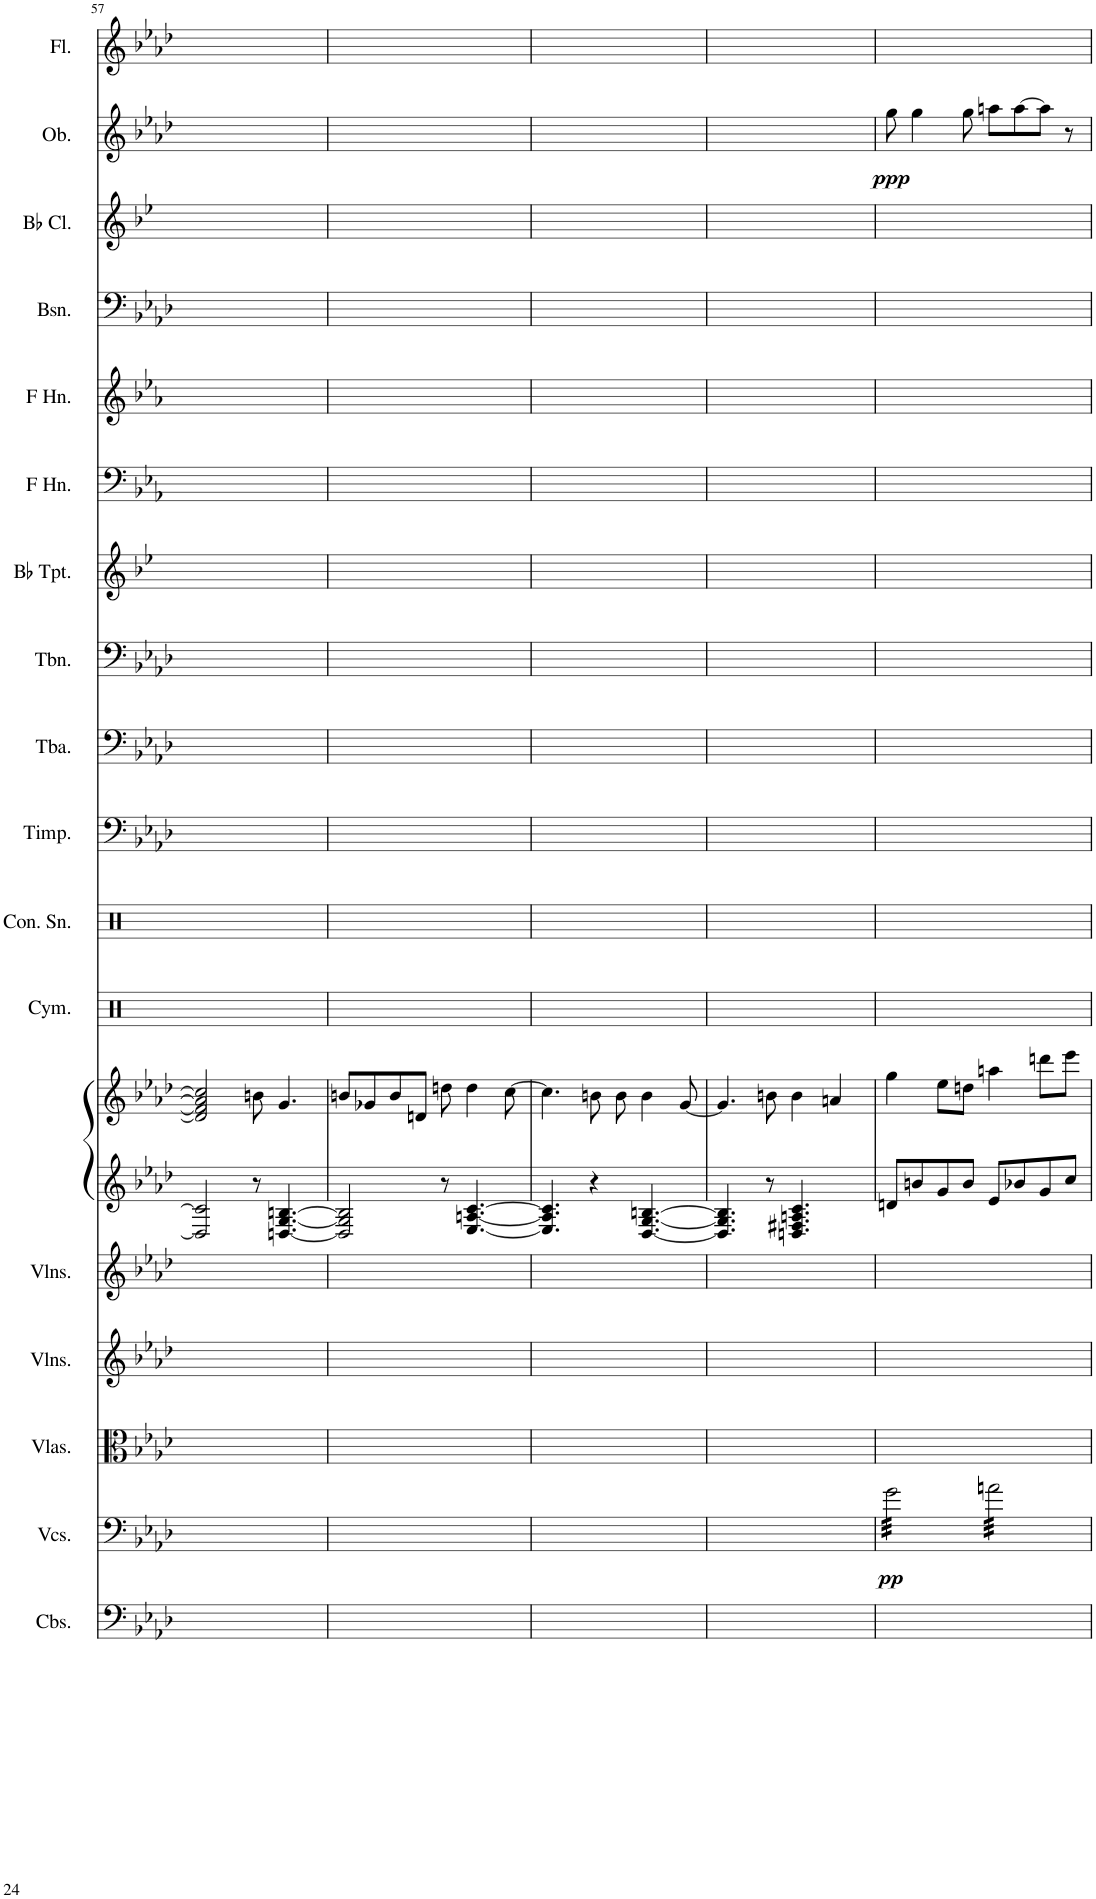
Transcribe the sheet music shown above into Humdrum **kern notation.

**kern	**kern	**dynam	**kern	**kern	**kern	**kern	**kern	**kern	**kern	**kern	**kern	**kern	**kern	**kern	**kern	**kern	**kern	**kern	**dynam	**kern
*part18	*part17	*part17	*part16	*part15	*part14	*part13	*part13	*part12	*part11	*part10	*part9	*part8	*part7	*part6	*part5	*part4	*part3	*part2	*part2	*part1
*staff19	*staff18	*staff18	*staff17	*staff16	*staff15	*staff14	*staff13	*staff12	*staff11	*staff10	*staff9	*staff8	*staff7	*staff6	*staff5	*staff4	*staff3	*staff2	*staff2	*staff1
*I"Contrabasses	*I"Violoncellos	*	*I"Violas	*I"Violins	*I"Violins	*I"Piano	*	*I"Cymbal	*I"Concert Snare Drum	*I"Timpani	*I"Tuba	*I"Trombone	*I"Bb Trumpet	*I"Horn in F	*I"Horn in F	*I"Bassoon	*I"Bb Clarinet	*I"Oboe	*	*I"Flute
*I'Cbs.	*I'Vcs.	*	*I'Vlas.	*I'Vlns.	*I'Vlns.	*I'Pno	*	*I'Cym.	*I'Con. Sn.	*I'Timp.	*I'Tba.	*I'Tbn.	*I'Bb Tpt.	*	*	*I'Bsn.	*I'Bb Cl.	*I'Ob.	*	*I'Fl.
!!LO:PB:g=z
*clefF4	*clefF4	*	*clefC3	*clefG2	*clefG2	*clefG2	*clefG2	*clefX	*clefX	*clefF4	*clefF4	*clefF4	*clefG2	*clefF4	*clefG2	*clefF4	*clefG2	*clefG2	*	*clefG2
*Trd7c12	*	*	*	*	*	*	*	*	*	*	*	*	*Trd1c2	*Trd4c7	*Trd4c7	*	*Trd1c2	*	*	*
*k[b-e-a-d-]	*k[b-e-a-d-]	*	*k[b-e-a-d-]	*k[b-e-a-d-]	*k[b-e-a-d-]	*k[b-e-a-d-]	*k[b-e-a-d-]	*k[]	*k[]	*k[b-e-a-d-]	*k[b-e-a-d-]	*k[b-e-a-d-]	*k[b-e-]	*k[b-e-a-]	*k[b-e-a-]	*k[b-e-a-d-]	*k[b-e-]	*k[b-e-a-d-]	*	*k[b-e-a-d-]
*f:	*f:	*	*f:	*f:	*f:	*f:	*f:	*	*	*f:	*f:	*f:	*g:	*c:	*c:	*f:	*g:	*f:	*	*f:
*M4/4	*M4/4	*	*M4/4	*M4/4	*M4/4	*M4/4	*M4/4	*M4/4	*M4/4	*M4/4	*M4/4	*M4/4	*M4/4	*M4/4	*M4/4	*M4/4	*M4/4	*M4/4	*	*M4/4
=57	=57	=57	=57	=57	=57	=57	=57	=57	=57	=57	=57	=57	=57	=57	=57	=57	=57	=57	=57	=57
1ryy	1ryy	.	1ryy	1ryy	1ryy	2D/] 2c/]	2d/] 2f#/] 2a/] 2cc/]	1ryy	1ryy	1ryy	1ryy	1ryy	1ryy	1ryy	1ryy	1ryy	1ryy	1ryy	.	1ryy
.	.	.	.	.	.	8r	8bn\	.	.	.	.	.	.	.	.	.	.	.	.	.
.	.	.	.	.	.	[4.Dn/ [4.G/ [4.Bn/	4.g/	.	.	.	.	.	.	.	.	.	.	.	.	.
=58	=58	=58	=58	=58	=58	=58	=58	=58	=58	=58	=58	=58	=58	=58	=58	=58	=58	=58	=58	=58
1ryy	1ryy	.	1ryy	1ryy	1ryy	2D/] 2G/] 2B/]	8bn/L	1ryy	1ryy	1ryy	1ryy	1ryy	1ryy	1ryy	1ryy	1ryy	1ryy	1ryy	.	1ryy
.	.	.	.	.	.	.	8g-X/	.	.	.	.	.	.	.	.	.	.	.	.	.
.	.	.	.	.	.	.	8b/	.	.	.	.	.	.	.	.	.	.	.	.	.
.	.	.	.	.	.	.	8dn/J	.	.	.	.	.	.	.	.	.	.	.	.	.
.	.	.	.	.	.	8r	8ddn\	.	.	.	.	.	.	.	.	.	.	.	.	.
.	.	.	.	.	.	[4.E-/ [4.An/ [4.c/	4dd\	.	.	.	.	.	.	.	.	.	.	.	.	.
.	.	.	.	.	.	.	[8cc\	.	.	.	.	.	.	.	.	.	.	.	.	.
=59	=59	=59	=59	=59	=59	=59	=59	=59	=59	=59	=59	=59	=59	=59	=59	=59	=59	=59	=59	=59
1ryy	1ryy	.	1ryy	1ryy	1ryy	4.E-/] 4.A/] 4.c/]	4.cc\]	1ryy	1ryy	1ryy	1ryy	1ryy	1ryy	1ryy	1ryy	1ryy	1ryy	1ryy	.	1ryy
.	.	.	.	.	.	4r	8bn\	.	.	.	.	.	.	.	.	.	.	.	.	.
.	.	.	.	.	.	.	8b\	.	.	.	.	.	.	.	.	.	.	.	.	.
.	.	.	.	.	.	[4.D-/ [4.G/ [4.Bn/	4b\	.	.	.	.	.	.	.	.	.	.	.	.	.
.	.	.	.	.	.	.	[8g/	.	.	.	.	.	.	.	.	.	.	.	.	.
=60	=60	=60	=60	=60	=60	=60	=60	=60	=60	=60	=60	=60	=60	=60	=60	=60	=60	=60	=60	=60
1ryy	1ryy	.	1ryy	1ryy	1ryy	4.D-/] 4.G/] 4.B/]	4.g/]	1ryy	1ryy	1ryy	1ryy	1ryy	1ryy	1ryy	1ryy	1ryy	1ryy	1ryy	.	1ryy
.	.	.	.	.	.	8r	8bn\	.	.	.	.	.	.	.	.	.	.	.	.	.
.	.	.	.	.	.	4.Dn/ 4.F#X/ 4.An/ 4.c/	4b\	.	.	.	.	.	.	.	.	.	.	.	.	.
.	.	.	.	.	.	.	4an/	.	.	.	.	.	.	.	.	.	.	.	.	.
.	.	.	.	.	.	8ryy	.	.	.	.	.	.	.	.	.	.	.	.	.	.
=61	=61	=61	=61	=61	=61	=61	=61	=61	=61	=61	=61	=61	=61	=61	=61	=61	=61	=61	=61	=61
!	!	!LO:DY:b	!	!	!	!	!	!	!	!	!	!	!	!	!	!	!	!	!LO:DY:b	!
*	*tremolo	*	*	*	*	*	*	*	*	*	*	*	*	*	*	*	*	*	*	*
1ryy	32g\LLL	pp	1ryy	1ryy	1ryy	8dn/L	4gg\	1ryy	1ryy	1ryy	1ryy	1ryy	1ryy	1ryy	1ryy	1ryy	1ryy	8gg\	ppp	1ryy
.	32g\	.	.	.	.	.	.	.	.	.	.	.	.	.	.	.	.	.	.	.
.	32g\	.	.	.	.	.	.	.	.	.	.	.	.	.	.	.	.	.	.	.
.	32g\	.	.	.	.	.	.	.	.	.	.	.	.	.	.	.	.	.	.	.
.	32g\	.	.	.	.	8bn/	.	.	.	.	.	.	.	.	.	.	.	4gg\	.	.
.	32g\	.	.	.	.	.	.	.	.	.	.	.	.	.	.	.	.	.	.	.
.	32g\	.	.	.	.	.	.	.	.	.	.	.	.	.	.	.	.	.	.	.
.	32g\	.	.	.	.	.	.	.	.	.	.	.	.	.	.	.	.	.	.	.
.	32g\	.	.	.	.	8g/	8ee-\L	.	.	.	.	.	.	.	.	.	.	.	.	.
.	32g\	.	.	.	.	.	.	.	.	.	.	.	.	.	.	.	.	.	.	.
.	32g\	.	.	.	.	.	.	.	.	.	.	.	.	.	.	.	.	.	.	.
.	32g\	.	.	.	.	.	.	.	.	.	.	.	.	.	.	.	.	.	.	.
.	32g\	.	.	.	.	8b/J	8ddn\J	.	.	.	.	.	.	.	.	.	.	8gg\	.	.
.	32g\	.	.	.	.	.	.	.	.	.	.	.	.	.	.	.	.	.	.	.
.	32g\	.	.	.	.	.	.	.	.	.	.	.	.	.	.	.	.	.	.	.
.	32g\JJJ	.	.	.	.	.	.	.	.	.	.	.	.	.	.	.	.	.	.	.
.	32an\LLL	.	.	.	.	8e-/L	4aan\	.	.	.	.	.	.	.	.	.	.	8aan\L	.	.
.	32an\	.	.	.	.	.	.	.	.	.	.	.	.	.	.	.	.	.	.	.
.	32an\	.	.	.	.	.	.	.	.	.	.	.	.	.	.	.	.	.	.	.
.	32an\	.	.	.	.	.	.	.	.	.	.	.	.	.	.	.	.	.	.	.
.	32an\	.	.	.	.	8b-X/	.	.	.	.	.	.	.	.	.	.	.	[8aa\	.	.
.	32an\	.	.	.	.	.	.	.	.	.	.	.	.	.	.	.	.	.	.	.
.	32an\	.	.	.	.	.	.	.	.	.	.	.	.	.	.	.	.	.	.	.
.	32an\	.	.	.	.	.	.	.	.	.	.	.	.	.	.	.	.	.	.	.
.	32an\	.	.	.	.	8g/	8dddn\L	.	.	.	.	.	.	.	.	.	.	8aa\J]	.	.
.	32an\	.	.	.	.	.	.	.	.	.	.	.	.	.	.	.	.	.	.	.
.	32an\	.	.	.	.	.	.	.	.	.	.	.	.	.	.	.	.	.	.	.
.	32an\	.	.	.	.	.	.	.	.	.	.	.	.	.	.	.	.	.	.	.
.	32an\	.	.	.	.	8cc/J	8eee-\J	.	.	.	.	.	.	.	.	.	.	8r	.	.
.	32an\	.	.	.	.	.	.	.	.	.	.	.	.	.	.	.	.	.	.	.
.	32an\	.	.	.	.	.	.	.	.	.	.	.	.	.	.	.	.	.	.	.
.	32an\JJJ	.	.	.	.	.	.	.	.	.	.	.	.	.	.	.	.	.	.	.
*	*Xtremolo	*	*	*	*	*	*	*	*	*	*	*	*	*	*	*	*	*	*	*
=	=	=	=	=	=	=	=	=	=	=	=	=	=	=	=	=	=	=	=	=
*-	*-	*-	*-	*-	*-	*-	*-	*-	*-	*-	*-	*-	*-	*-	*-	*-	*-	*-	*-	*-
